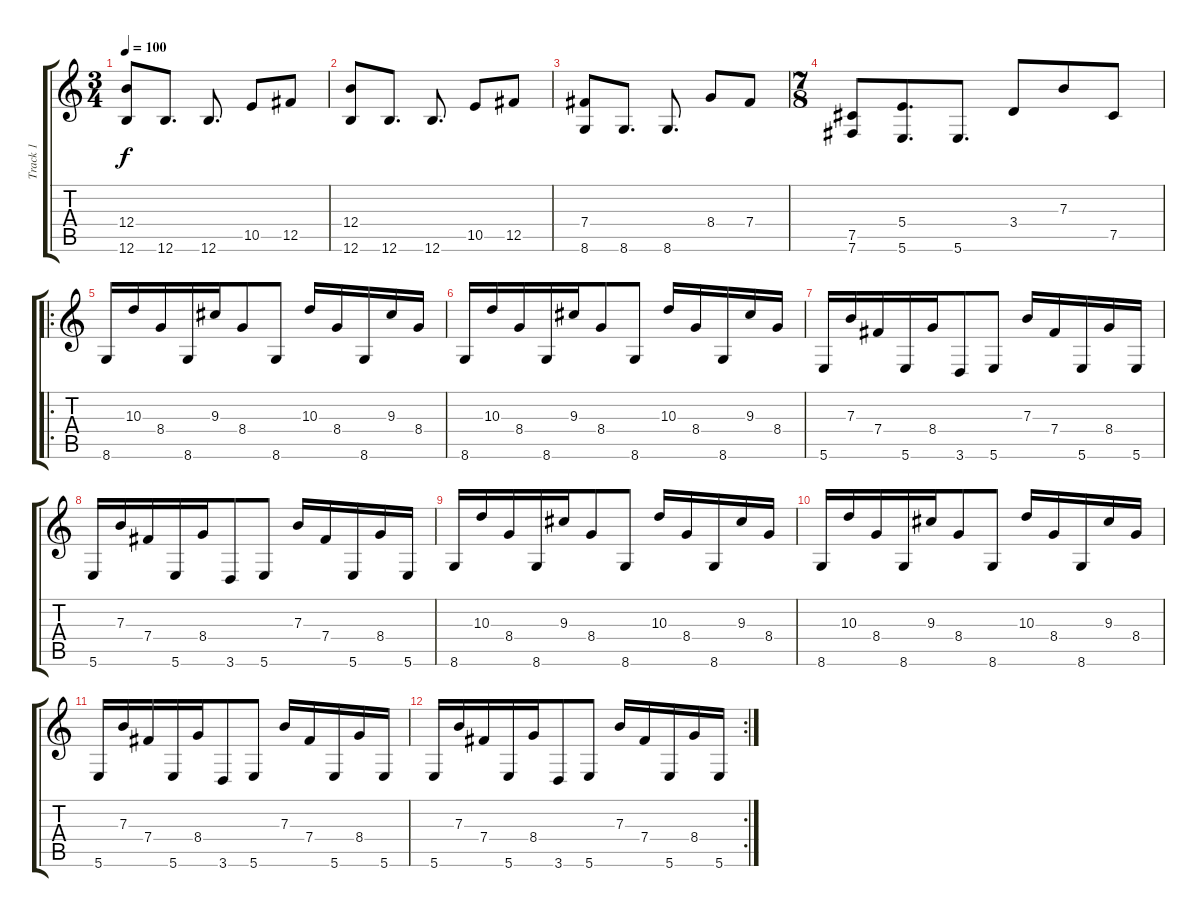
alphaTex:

\track ("Track 1" "Track 1") {instrument overdrivenguitar}
\staff {score tabs}
\tuning (Db4 Ab3 E3 B2 Gb2 B1) {hide}
\ts (3 4)
\tempo 100
\clef g2
\ks c
(12.4 12.6).8{dy f} 12.6.8{d} 12.6.8{d} 10.5.8 12.5.8 |
(12.4 12.6).8 12.6.8{d} 12.6.8{d} 10.5.8 12.5.8 |
(7.4 8.6).8 8.6.8{d} 8.6.8{d} 8.4.8 7.4.8 |
\ts (7 8)
(7.5 7.6).8 (5.4 5.6).8{d} 5.6.8{d} 3.4.8 7.3.8 7.5.8 |
\ro
8.6.16 10.3.16 8.4.16 8.6.16 9.3.16 8.4.8 8.6.8 10.3.16 8.4.16 8.6.16 9.3.16 8.4.16 |
8.6.16 10.3.16 8.4.16 8.6.16 9.3.16 8.4.8 8.6.8 10.3.16 8.4.16 8.6.16 9.3.16 8.4.16 |
5.6.16 7.3.16 7.4.16 5.6.16 8.4.16 3.6.8 5.6.8 7.3.16 7.4.16 5.6.16 8.4.16 5.6.16 |
5.6.16 7.3.16 7.4.16 5.6.16 8.4.16 3.6.8 5.6.8 7.3.16 7.4.16 5.6.16 8.4.16 5.6.16 |
8.6.16 10.3.16 8.4.16 8.6.16 9.3.16 8.4.8 8.6.8 10.3.16 8.4.16 8.6.16 9.3.16 8.4.16 |
8.6.16 10.3.16 8.4.16 8.6.16 9.3.16 8.4.8 8.6.8 10.3.16 8.4.16 8.6.16 9.3.16 8.4.16 |
5.6.16 7.3.16 7.4.16 5.6.16 8.4.16 3.6.8 5.6.8 7.3.16 7.4.16 5.6.16 8.4.16 5.6.16 |
\rc 2
5.6.16 7.3.16 7.4.16 5.6.16 8.4.16 3.6.8 5.6.8 7.3.16 7.4.16 5.6.16 8.4.16 5.6.16
